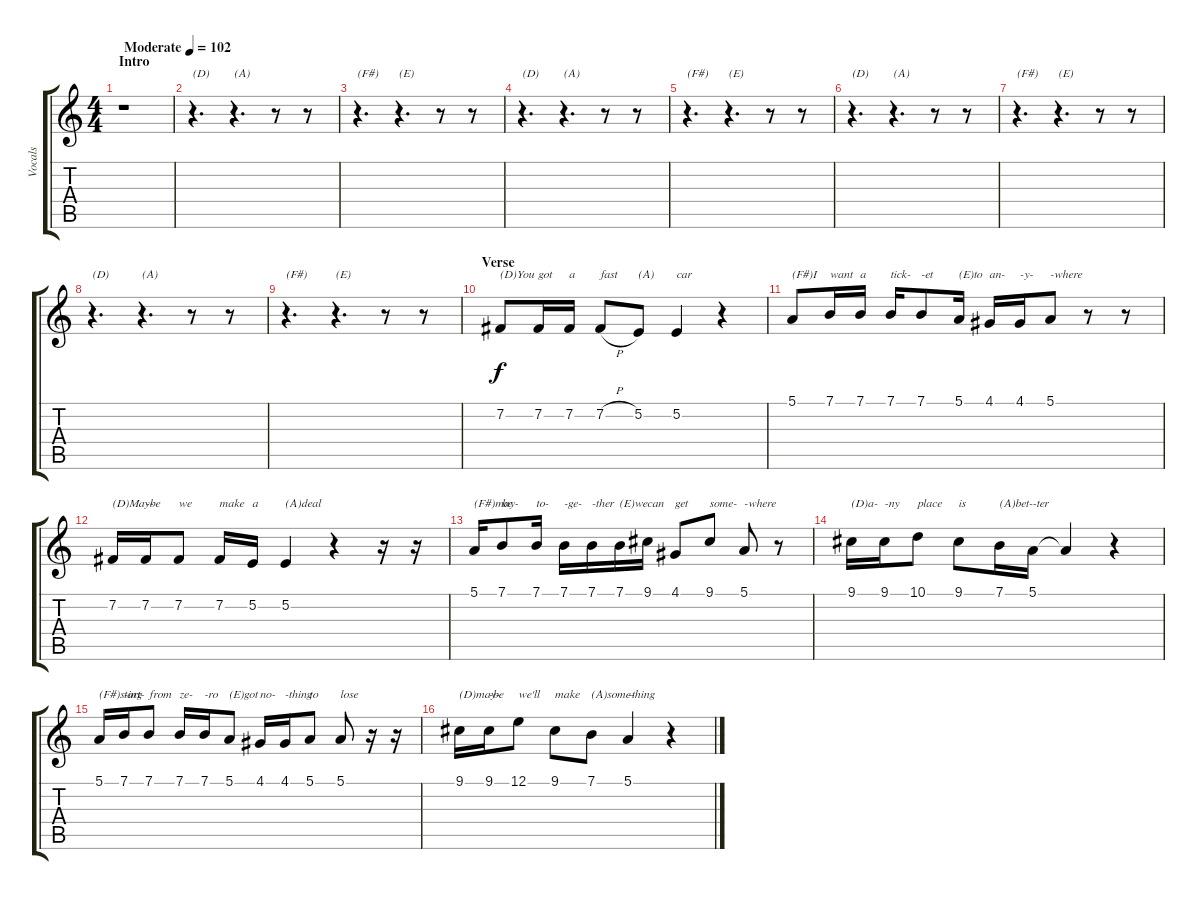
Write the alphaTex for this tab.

\track ("Vocals" "Vocals") {instrument steeldrums}
\staff {score tabs}
\tuning (E4 B3 G3 D3 A2 E2) {hide}
\ts (4 4)
\section ("" "Intro")
\tempo (102 "Moderate")
\clef g2
\ks c
r.1{dy f instrument steeldrums} |
r.4{d txt "(D)"} r.4{d txt "(A)"} r.8 r.8 |
r.4{d txt "(F#)"} r.4{d txt "(E)"} r.8 r.8 |
r.4{d txt "(D)"} r.4{d txt "(A)"} r.8 r.8 |
r.4{d txt "(F#)"} r.4{d txt "(E)"} r.8 r.8 |
r.4{d txt "(D)"} r.4{d txt "(A)"} r.8 r.8 |
r.4{d txt "(F#)"} r.4{d txt "(E)"} r.8 r.8 |
r.4{d txt "(D)"} r.4{d txt "(A)"} r.8 r.8 |
r.4{d txt "(F#)"} r.4{d txt "(E)"} r.8 r.8 |
\section ("" "Verse")
7.2.8{txt "(D)You"} 7.2.16{txt "got"} 7.2.16{txt "a"} 7.2{h}.8{txt "fast"} 5.2.8{txt "(A)"} 5.2.4{txt "car"} r.4 |
5.1.8{txt "(F#)I"} 7.1.16{txt "want"} 7.1.16{txt "a"} 7.1.16{txt "tick-"} 7.1.8{txt "-et"} 5.1.16{txt "(E)to"} 4.1.16{txt "an-"} 4.1.16{txt "-y-"} 5.1.8{txt "-where"} r.8 r.8 |
7.2.16{txt "(D)May-"} 7.2.16{txt "-be"} 7.2.8{txt "we"} 7.2.16{txt "make"} 5.2.16{txt "a"} 5.2.4{txt "(A)deal"} r.4 r.16 r.16 |
5.1.16{txt "(F#)may-"} 7.1.8{txt "be"} 7.1.16{txt "to-"} 7.1.16{txt "-ge-"} 7.1.16{txt "-ther"} 7.1.16{txt "(E)we"} 9.1.16{txt "can"} 4.1.8{txt "get"} 9.1.8{txt "some-"} 5.1.8{txt "-where"} r.8 |
9.1.16{txt "(D)a-"} 9.1.16{txt "-ny"} 10.1.8{txt "place"} 9.1.8{txt "is"} 7.1.16{txt "(A)bet-"} 5.1.16{txt "-ter"} 5.1{t}.4 r.4 |
5.1.16{txt "(F#)start-"} 7.1.16{txt "-ing"} 7.1.8{txt "from"} 7.1.16{txt "ze-"} 7.1.16{txt "-ro"} 5.1.8{txt "(E)got"} 4.1.16{txt "no-"} 4.1.16{txt "-thing"} 5.1.8{txt "to"} 5.1.8{txt "lose"} r.16 r.16 |
9.1.16{txt "(D)may-"} 9.1.16{txt "-be"} 12.1.8{txt "we'll"} 9.1.8{txt "make"} 7.1.8{txt "(A)some-"} 5.1.4{txt "-thing"} r.4
